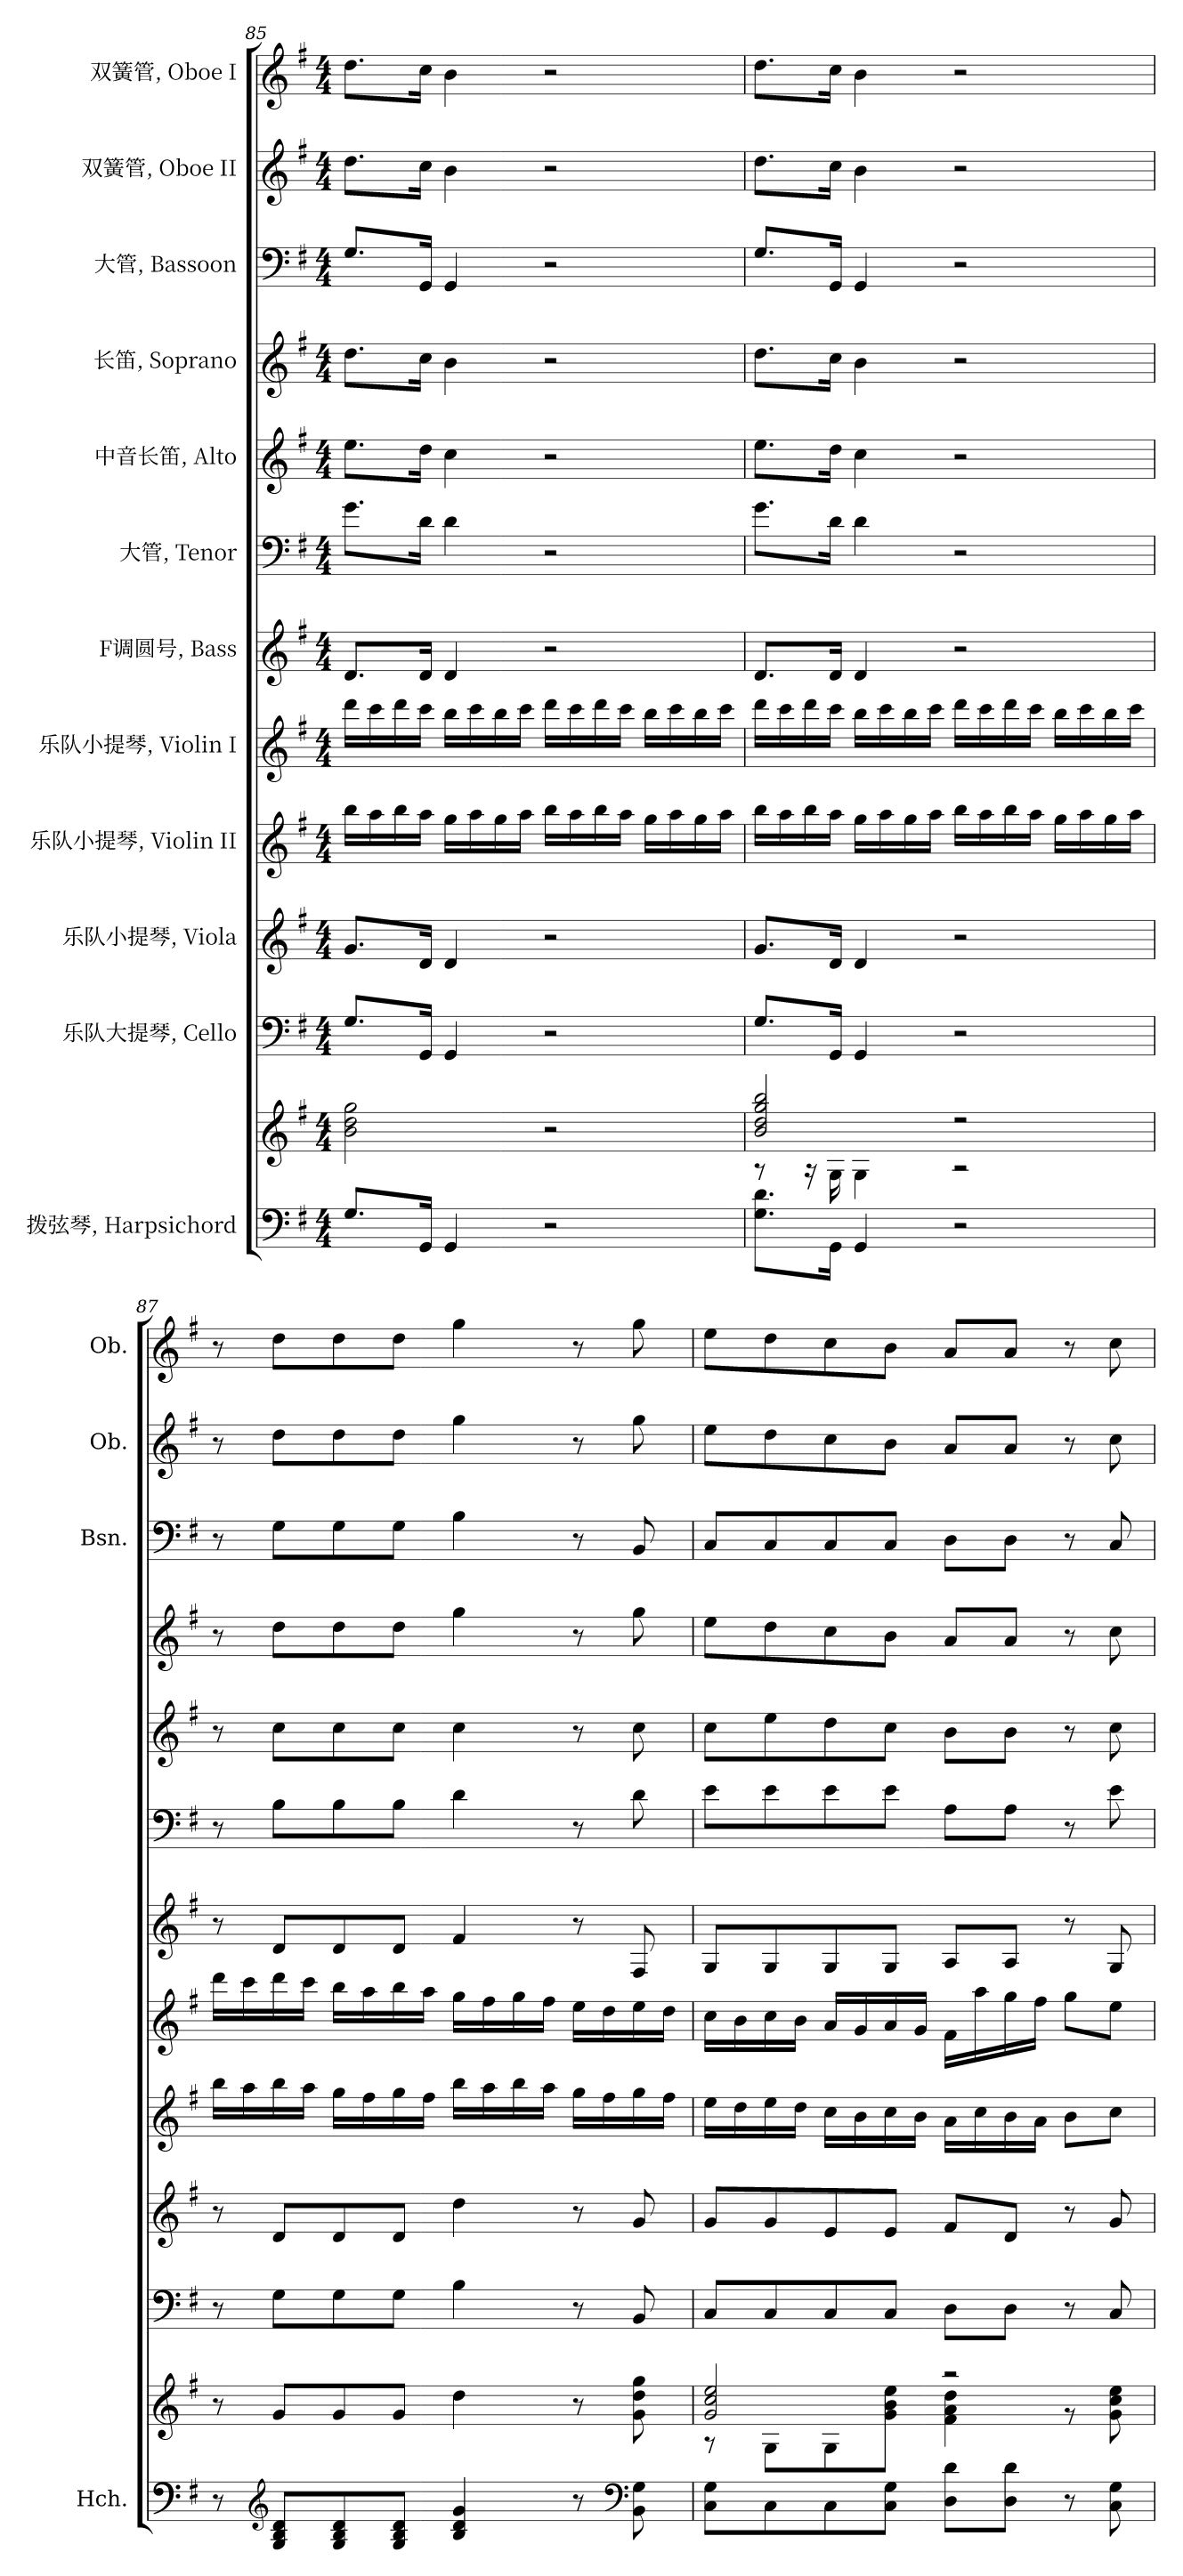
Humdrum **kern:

**kern	**kern	**kern	**kern	**kern	**kern	**kern	**kern	**kern	**kern	**kern	**kern	**kern
*part12	*part12	*part11	*part10	*part9	*part8	*part7	*part6	*part5	*part4	*part3	*part2	*part1
*staff13	*staff12	*staff11	*staff10	*staff9	*staff8	*staff7	*staff6	*staff5	*staff4	*staff3	*staff2	*staff1
*I"拨弦琴, Harpsichord	*	*I"乐队大提琴, Cello	*I"乐队小提琴, Viola	*I"乐队小提琴, Violin II	*I"乐队小提琴, Violin I	*I"F调圆号, Bass	*I"大管, Tenor	*I"中音长笛, Alto	*I"长笛, Soprano	*I"大管, Bassoon	*I"双簧管, Oboe II	*I"双簧管, Oboe I
*I'Hch.	*	*	*	*	*	*	*	*	*	*I'Bsn.	*I'Ob.	*I'Ob.
*clefF4	*clefG2	*clefF4	*clefG2	*clefG2	*clefG2	*clefG2	*clefF4	*clefG2	*clefG2	*clefF4	*clefG2	*clefG2
*	*	*	*	*	*	*ITrd4c7	*	*ITrd3c5	*	*	*	*
*k[f#]	*k[f#]	*k[f#]	*k[f#]	*k[f#]	*k[f#]	*k[]	*k[f#]	*k[f#c#]	*k[f#]	*k[f#]	*k[f#]	*k[f#]
*M4/4	*M4/4	*M4/4	*M4/4	*M4/4	*M4/4	*M4/4	*M4/4	*M4/4	*M4/4	*M4/4	*M4/4	*M4/4
=85	=85	=85	=85	=85	=85	=85	=85	=85	=85	=85	=85	=85
8.G/L	2b\ 2dd\ 2gg\	8.G/L	8.g/L	16bb\LL	16ddd\LL	8.G/L	8.g\L	8.b\L	8.dd\L	8.G/L	8.dd\L	8.dd\L
.	.	.	.	16aa\	16ccc\	.	.	.	.	.	.	.
.	.	.	.	16bb\	16ddd\	.	.	.	.	.	.	.
16GG/Jk	.	16GG/Jk	16d/Jk	16aa\JJ	16ccc\JJ	16G/Jk	16d\Jk	16a\Jk	16cc\Jk	16GG/Jk	16cc\Jk	16cc\Jk
4GG/	.	4GG/	4d/	16gg\LL	16bb\LL	4G/	4d\	4g\	4b\	4GG/	4b\	4b\
.	.	.	.	16aa\	16ccc\	.	.	.	.	.	.	.
.	.	.	.	16gg\	16bb\	.	.	.	.	.	.	.
.	.	.	.	16aa\JJ	16ccc\JJ	.	.	.	.	.	.	.
2r	2r	2r	2r	16bb\LL	16ddd\LL	2r	2r	2r	2r	2r	2r	2r
.	.	.	.	16aa\	16ccc\	.	.	.	.	.	.	.
.	.	.	.	16bb\	16ddd\	.	.	.	.	.	.	.
.	.	.	.	16aa\JJ	16ccc\JJ	.	.	.	.	.	.	.
.	.	.	.	16gg\LL	16bb\LL	.	.	.	.	.	.	.
.	.	.	.	16aa\	16ccc\	.	.	.	.	.	.	.
.	.	.	.	16gg\	16bb\	.	.	.	.	.	.	.
.	.	.	.	16aa\JJ	16ccc\JJ	.	.	.	.	.	.	.
!!LO:PB:g=z
=86	=86	=86	=86	=86	=86	=86	=86	=86	=86	=86	=86	=86
*	*^	*	*	*	*	*	*	*	*	*	*	*
8.G\ 8.d\L	2b/ 2dd/ 2gg/ 2bb/	8r	8.G/L	8.g/L	16bb\LL	16ddd\LL	8.G/L	8.g\L	8.b\L	8.dd\L	8.G/L	8.dd\L	8.dd\L
.	.	.	.	.	16aa\	16ccc\	.	.	.	.	.	.	.
.	.	16r	.	.	16bb\	16ddd\	.	.	.	.	.	.	.
16GG\Jk	.	16G\	16GG/Jk	16d/Jk	16aa\JJ	16ccc\JJ	16G/Jk	16d\Jk	16a\Jk	16cc\Jk	16GG/Jk	16cc\Jk	16cc\Jk
4GG/	.	4G\	4GG/	4d/	16gg\LL	16bb\LL	4G/	4d\	4g\	4b\	4GG/	4b\	4b\
.	.	.	.	.	16aa\	16ccc\	.	.	.	.	.	.	.
.	.	.	.	.	16gg\	16bb\	.	.	.	.	.	.	.
.	.	.	.	.	16aa\JJ	16ccc\JJ	.	.	.	.	.	.	.
2r	2r	2r	2r	2r	16bb\LL	16ddd\LL	2r	2r	2r	2r	2r	2r	2r
.	.	.	.	.	16aa\	16ccc\	.	.	.	.	.	.	.
.	.	.	.	.	16bb\	16ddd\	.	.	.	.	.	.	.
.	.	.	.	.	16aa\JJ	16ccc\JJ	.	.	.	.	.	.	.
.	.	.	.	.	16gg\LL	16bb\LL	.	.	.	.	.	.	.
.	.	.	.	.	16aa\	16ccc\	.	.	.	.	.	.	.
.	.	.	.	.	16gg\	16bb\	.	.	.	.	.	.	.
.	.	.	.	.	16aa\JJ	16ccc\JJ	.	.	.	.	.	.	.
*	*v	*v	*	*	*	*	*	*	*	*	*	*	*
!!LO:PB:g=z
=87	=87	=87	=87	=87	=87	=87	=87	=87	=87	=87	=87	=87
8r	8r	8r	8r	16bb\LL	16ddd\LL	8r	8r	8r	8r	8r	8r	8r
.	.	.	.	16aa\	16ccc\	.	.	.	.	.	.	.
*clefG2	*	*	*	*	*	*	*	*	*	*	*	*
8G/ 8B/ 8d/L	8g/L	8G\L	8d/L	16bb\	16ddd\	8G/L	8B\L	8g\L	8dd\L	8G\L	8dd\L	8dd\L
.	.	.	.	16aa\JJ	16ccc\JJ	.	.	.	.	.	.	.
8G/ 8B/ 8d/	8g/	8G\	8d/	16gg\LL	16bb\LL	8G/	8B\	8g\	8dd\	8G\	8dd\	8dd\
.	.	.	.	16ff#\	16aa\	.	.	.	.	.	.	.
8G/ 8B/ 8d/J	8g/J	8G\J	8d/J	16gg\	16bb\	8G/J	8B\J	8g\J	8dd\J	8G\J	8dd\J	8dd\J
.	.	.	.	16ff#\JJ	16aa\JJ	.	.	.	.	.	.	.
4B/ 4d/ 4g/	4dd\	4B\	4dd\	16bb\LL	16gg\LL	4B/	4d\	4g\	4gg\	4B\	4gg\	4gg\
.	.	.	.	16aa\	16ff#\	.	.	.	.	.	.	.
.	.	.	.	16bb\	16gg\	.	.	.	.	.	.	.
.	.	.	.	16aa\JJ	16ff#\JJ	.	.	.	.	.	.	.
8r	8r	8r	8r	16gg\LL	16ee\LL	8r	8r	8r	8r	8r	8r	8r
.	.	.	.	16ff#\	16dd\	.	.	.	.	.	.	.
*clefF4	*	*	*	*	*	*	*	*	*	*	*	*
8BB\ 8G\	8g\ 8dd\ 8gg\	8BB/	8g/	16gg\	16ee\	8BB/	8d\	8g\	8gg\	8BB/	8gg\	8gg\
.	.	.	.	16ff#\JJ	16dd\JJ	.	.	.	.	.	.	.
=88	=88	=88	=88	=88	=88	=88	=88	=88	=88	=88	=88	=88
*	*^	*	*	*	*	*	*	*	*	*	*	*
8C\ 8G\L	2g/ 2cc/ 2ee/	8r	8C/L	8g/L	16ee\LL	16cc\LL	8C/L	8e\L	8g\L	8ee\L	8C/L	8ee\L	8ee\L
.	.	.	.	.	16dd\	16b\	.	.	.	.	.	.	.
8C\	.	8G\L	8C/	8g/	16ee\	16cc\	8C/	8e\	8b\	8dd\	8C/	8dd\	8dd\
.	.	.	.	.	16dd\JJ	16b\JJ	.	.	.	.	.	.	.
8C\	.	8G\	8C/	8e/	16cc\LL	16a/LL	8C/	8e\	8a\	8cc\	8C/	8cc\	8cc\
.	.	.	.	.	16b\	16g/	.	.	.	.	.	.	.
8C\ 8G\J	.	8g\ 8b\ 8ee\J	8C/J	8e/J	16cc\	16a/	8C/J	8e\J	8g\J	8b\J	8C/J	8b\J	8b\J
.	.	.	.	.	16b\JJ	16g/JJ	.	.	.	.	.	.	.
8D\ 8d\L	2r	4f#\ 4a\ 4dd\	8D\L	8f#/L	16a\LL	16f#\LL	8D/L	8A\L	8f#\L	8a/L	8D\L	8a/L	8a/L
.	.	.	.	.	16cc\	16aa\	.	.	.	.	.	.	.
8D\ 8d\J	.	.	8D\J	8d/J	16b\	16gg\	8D/J	8A\J	8f#\J	8a/J	8D\J	8a/J	8a/J
.	.	.	.	.	16a\JJ	16ff#\JJ	.	.	.	.	.	.	.
8r	.	8r	8r	8r	8b\L	8gg\L	8r	8r	8r	8r	8r	8r	8r
8C\ 8G\	.	8g\ 8cc\ 8ee\	8C/	8g/	8cc\J	8ee\J	8C/	8e\	8g\	8cc\	8C/	8cc\	8cc\
*	*v	*v	*	*	*	*	*	*	*	*	*	*	*
=	=	=	=	=	=	=	=	=	=	=	=	=
*-	*-	*-	*-	*-	*-	*-	*-	*-	*-	*-	*-	*-
